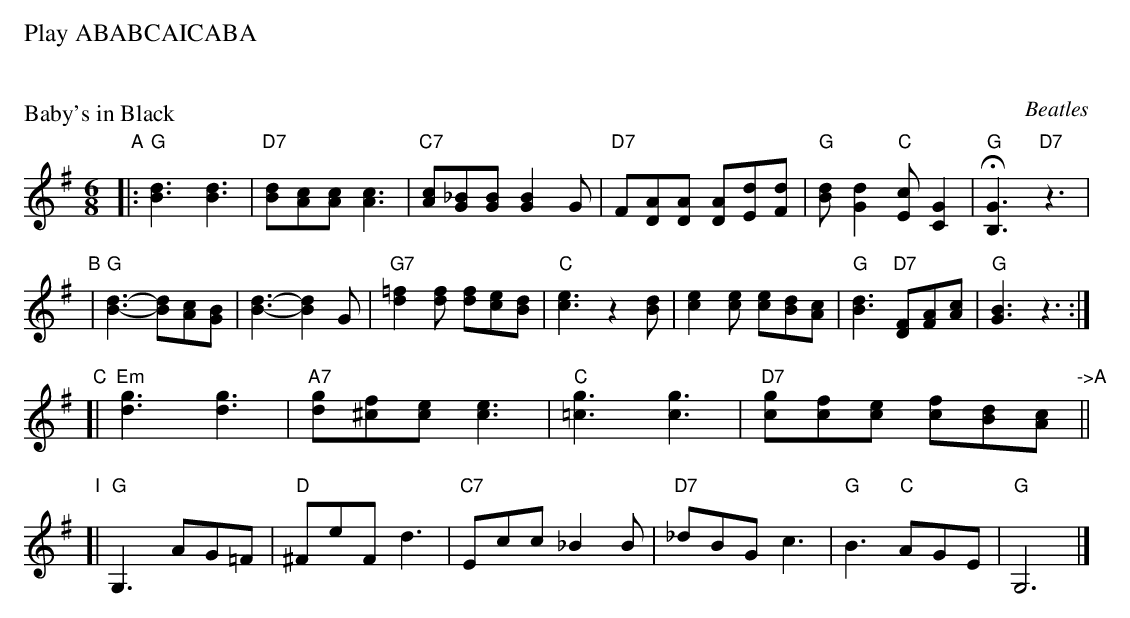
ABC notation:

X:1
P: Baby's in Black
C: Beatles
M: 6/8
L: 1/8
%%text Play ABABCAICABA
K: G
"A"\
|: "G"[d3B3] [d3B3] | "D7"[dB][cA][cA] [c3A3] | "C7"[cA][_BG][BG] [B2G2]G \
| "D7"F[AD][AD] [AD][dE][dF] | "G"[dB][d2G2] "C"[cE][G2C2] | "G"H[G3B,3] "D7"z3 |
"B"\
| "G"[d3-B3-] [dB][cA][BG] | [d3-B3-] [d2B2]G | "G7"[=f2d2][fd] [fd][ec][dB] | "C"[e3c3] z2[dB] \
| [e2c2][ec] [ec][dB][cA] | "G"[d3B3] "D7"[FD][AF][cA] | "G"[B3G3] z3 :|
"C"\
[| "Em"[g3d3] [g3d3] | "A7"[gd][f^c][ec] [e3c3] | "C"[g3=c3] [g3c3] | "D7"[gc][fc][ec] [fc][dB][cA] \
"->A"|| \
"I"\
[| "G"G,3 AG=F | "D"^FeF d3 | "C7"Ecc _B2B | "D7"_dBG c3 | "G"B3 "C"AGE | "G"G,6 |]
